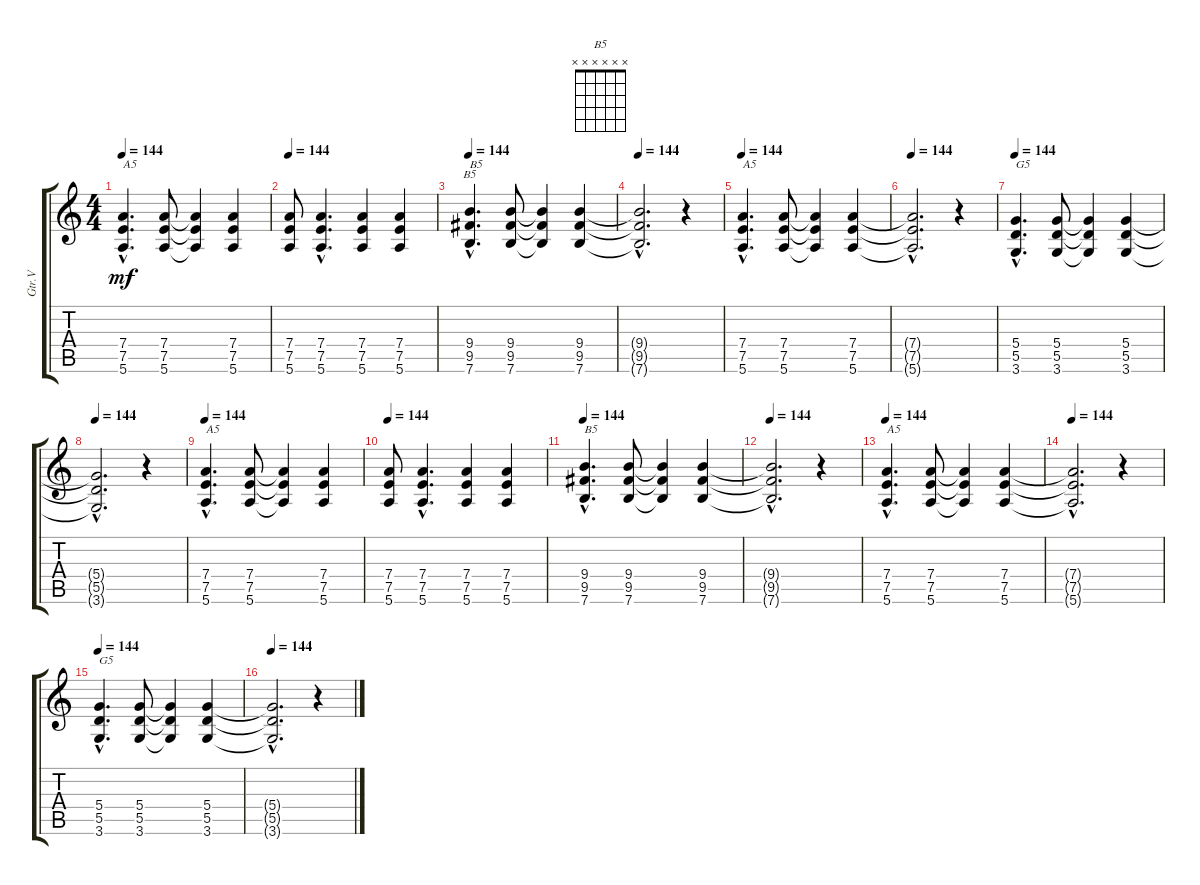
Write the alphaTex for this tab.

\track ("Gtr.V" "Gtr.V") {instrument distortionguitar}
\staff {score tabs}
\tuning (E4 B3 G3 D3 A2 E2) {hide}
\chord ("B5" x x x x x x) {firstfret 0}
\ts (4 4)
\tempo 144
\clef g2
\ks c
(7.4{hac} 7.5{hac} 5.6{hac}).4{d txt "A5" dy mf} (7.4 7.5 5.6).8 (7.4{t} 7.5{t} 5.6{t}).4 (7.4 7.5 5.6).4 |
\tempo 144
(7.4 7.5 5.6).8 (7.4{hac} 7.5{hac} 5.6{hac}).4{d} (7.4 7.5 5.6).4 (7.4 7.5 5.6).4 |
\tempo 144
(9.4{hac} 9.5{hac} 7.6{hac}).4{d ch "B5" txt "B5"} (9.4 9.5 7.6).8 (9.4{t} 9.5{t} 7.6{t}).4 (9.4 9.5 7.6).4 |
\tempo 144
(9.4{hac t} 9.5{hac t} 7.6{hac t}).2{d} r.4 |
\tempo 144
(7.4{hac} 7.5{hac} 5.6{hac}).4{d txt "A5"} (7.4 7.5 5.6).8 (7.4{t} 7.5{t} 5.6{t}).4 (7.4 7.5 5.6).4 |
\tempo 144
(7.4{hac t} 7.5{hac t} 5.6{hac t}).2{d} r.4 |
\tempo 144
(5.4{hac} 5.5{hac} 3.6{hac}).4{d txt "G5"} (5.4 5.5 3.6).8 (5.4{t} 5.5{t} 3.6{t}).4 (5.4 5.5 3.6).4 |
\tempo 144
(5.4{hac t} 5.5{hac t} 3.6{hac t}).2{d} r.4 |
\tempo 144
(7.4{hac} 7.5{hac} 5.6{hac}).4{d txt "A5"} (7.4 7.5 5.6).8 (7.4{t} 7.5{t} 5.6{t}).4 (7.4 7.5 5.6).4 |
\tempo 144
(7.4 7.5 5.6).8 (7.4{hac} 7.5{hac} 5.6{hac}).4{d} (7.4 7.5 5.6).4 (7.4 7.5 5.6).4 |
\tempo 144
(9.4{hac} 9.5{hac} 7.6{hac}).4{d txt "B5"} (9.4 9.5 7.6).8 (9.4{t} 9.5{t} 7.6{t}).4 (9.4 9.5 7.6).4 |
\tempo 144
(9.4{hac t} 9.5{hac t} 7.6{hac t}).2{d} r.4 |
\tempo 144
(7.4{hac} 7.5{hac} 5.6{hac}).4{d txt "A5"} (7.4 7.5 5.6).8 (7.4{t} 7.5{t} 5.6{t}).4 (7.4 7.5 5.6).4 |
\tempo 144
(7.4{hac t} 7.5{hac t} 5.6{hac t}).2{d} r.4 |
\tempo 144
(5.4{hac} 5.5{hac} 3.6{hac}).4{d txt "G5"} (5.4 5.5 3.6).8 (5.4{t} 5.5{t} 3.6{t}).4 (5.4 5.5 3.6).4 |
\tempo 144
(5.4{hac t} 5.5{hac t} 3.6{hac t}).2{d} r.4
